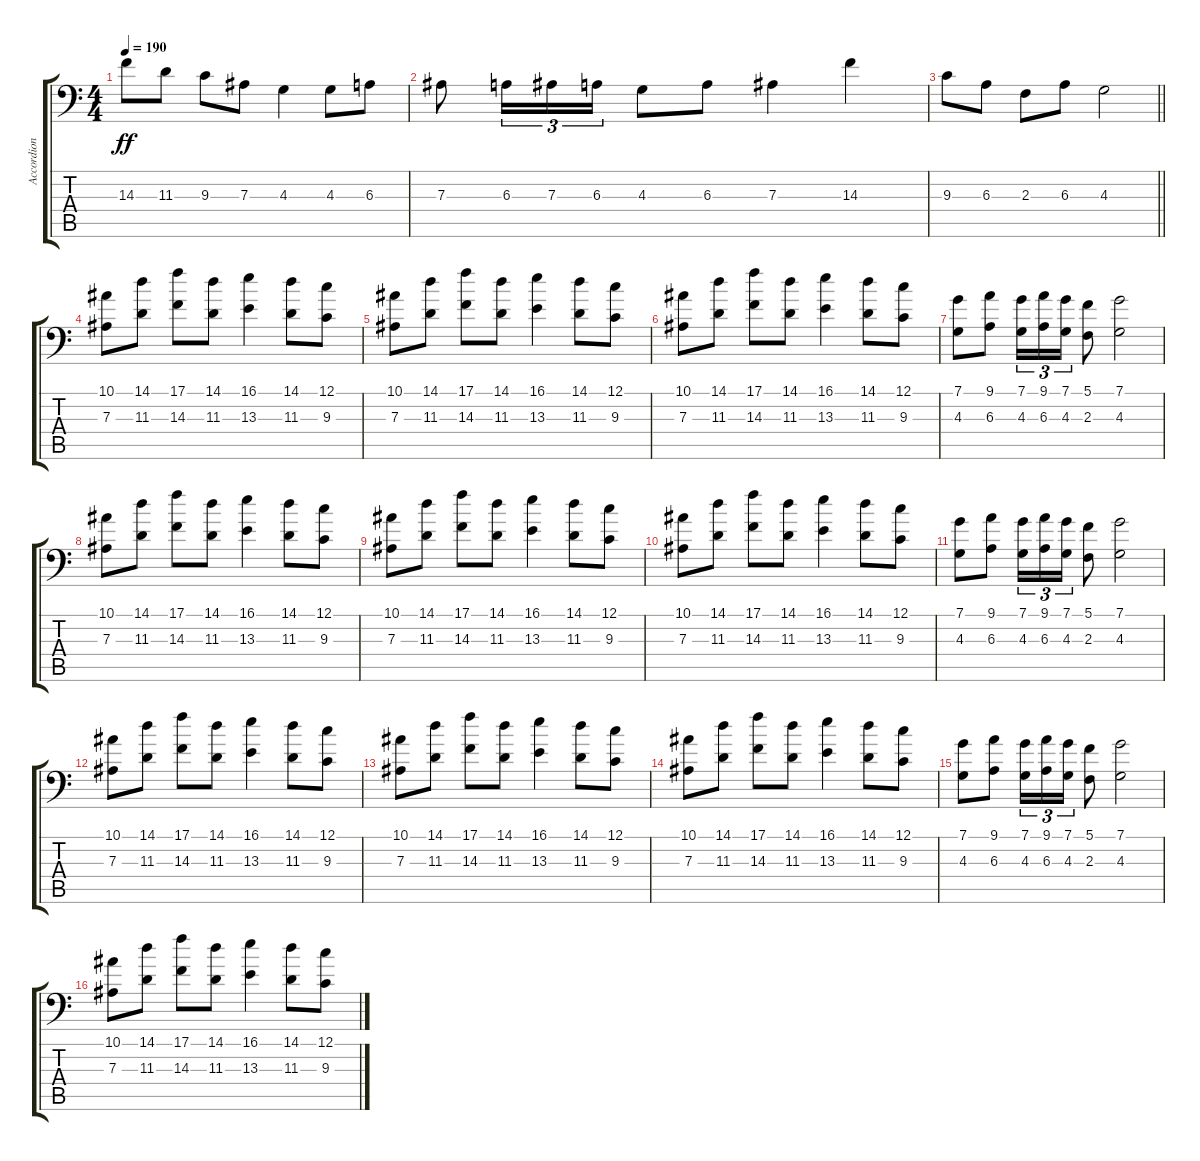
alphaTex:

\track ("Accordion" "Accordion") {instrument accordion}
\staff {score tabs}
\tuning (C4 G3 Eb3 Bb2 F2 Bb1) {hide}
\ts (4 4)
\tempo 190
\clef f4
\ks c
14.3.8{dy ff} 11.3.8 9.3.8 7.3.8 4.3.4 4.3.8 6.3.8 |
7.3.8 6.3.16{tu (3 2)} 7.3.16{tu (3 2)} 6.3.16{tu (3 2)} 4.3.8 6.3.8 7.3.4 14.3.4 |
\barLineRight lightlight
9.3.8 6.3.8 2.3.8 6.3.8 4.3.2 |
(10.1 7.3).8 (14.1 11.3).8 (17.1 14.3).8 (14.1 11.3).8 (16.1 13.3).4 (14.1 11.3).8 (12.1 9.3).8 |
(10.1 7.3).8 (14.1 11.3).8 (17.1 14.3).8 (14.1 11.3).8 (16.1 13.3).4 (14.1 11.3).8 (12.1 9.3).8 |
(10.1 7.3).8 (14.1 11.3).8 (17.1 14.3).8 (14.1 11.3).8 (16.1 13.3).4 (14.1 11.3).8 (12.1 9.3).8 |
(7.1 4.3).8 (9.1 6.3).8 (7.1 4.3).16{tu (3 2)} (9.1 6.3).16{tu (3 2)} (7.1 4.3).16{tu (3 2)} (5.1 2.3).8 (7.1 4.3).2 |
(10.1 7.3).8 (14.1 11.3).8 (17.1 14.3).8 (14.1 11.3).8 (16.1 13.3).4 (14.1 11.3).8 (12.1 9.3).8 |
(10.1 7.3).8 (14.1 11.3).8 (17.1 14.3).8 (14.1 11.3).8 (16.1 13.3).4 (14.1 11.3).8 (12.1 9.3).8 |
(10.1 7.3).8 (14.1 11.3).8 (17.1 14.3).8 (14.1 11.3).8 (16.1 13.3).4 (14.1 11.3).8 (12.1 9.3).8 |
(7.1 4.3).8 (9.1 6.3).8 (7.1 4.3).16{tu (3 2)} (9.1 6.3).16{tu (3 2)} (7.1 4.3).16{tu (3 2)} (5.1 2.3).8 (7.1 4.3).2 |
(10.1 7.3).8 (14.1 11.3).8 (17.1 14.3).8 (14.1 11.3).8 (16.1 13.3).4 (14.1 11.3).8 (12.1 9.3).8 |
(10.1 7.3).8 (14.1 11.3).8 (17.1 14.3).8 (14.1 11.3).8 (16.1 13.3).4 (14.1 11.3).8 (12.1 9.3).8 |
(10.1 7.3).8 (14.1 11.3).8 (17.1 14.3).8 (14.1 11.3).8 (16.1 13.3).4 (14.1 11.3).8 (12.1 9.3).8 |
(7.1 4.3).8 (9.1 6.3).8 (7.1 4.3).16{tu (3 2)} (9.1 6.3).16{tu (3 2)} (7.1 4.3).16{tu (3 2)} (5.1 2.3).8 (7.1 4.3).2 |
(10.1 7.3).8 (14.1 11.3).8 (17.1 14.3).8 (14.1 11.3).8 (16.1 13.3).4 (14.1 11.3).8 (12.1 9.3).8
